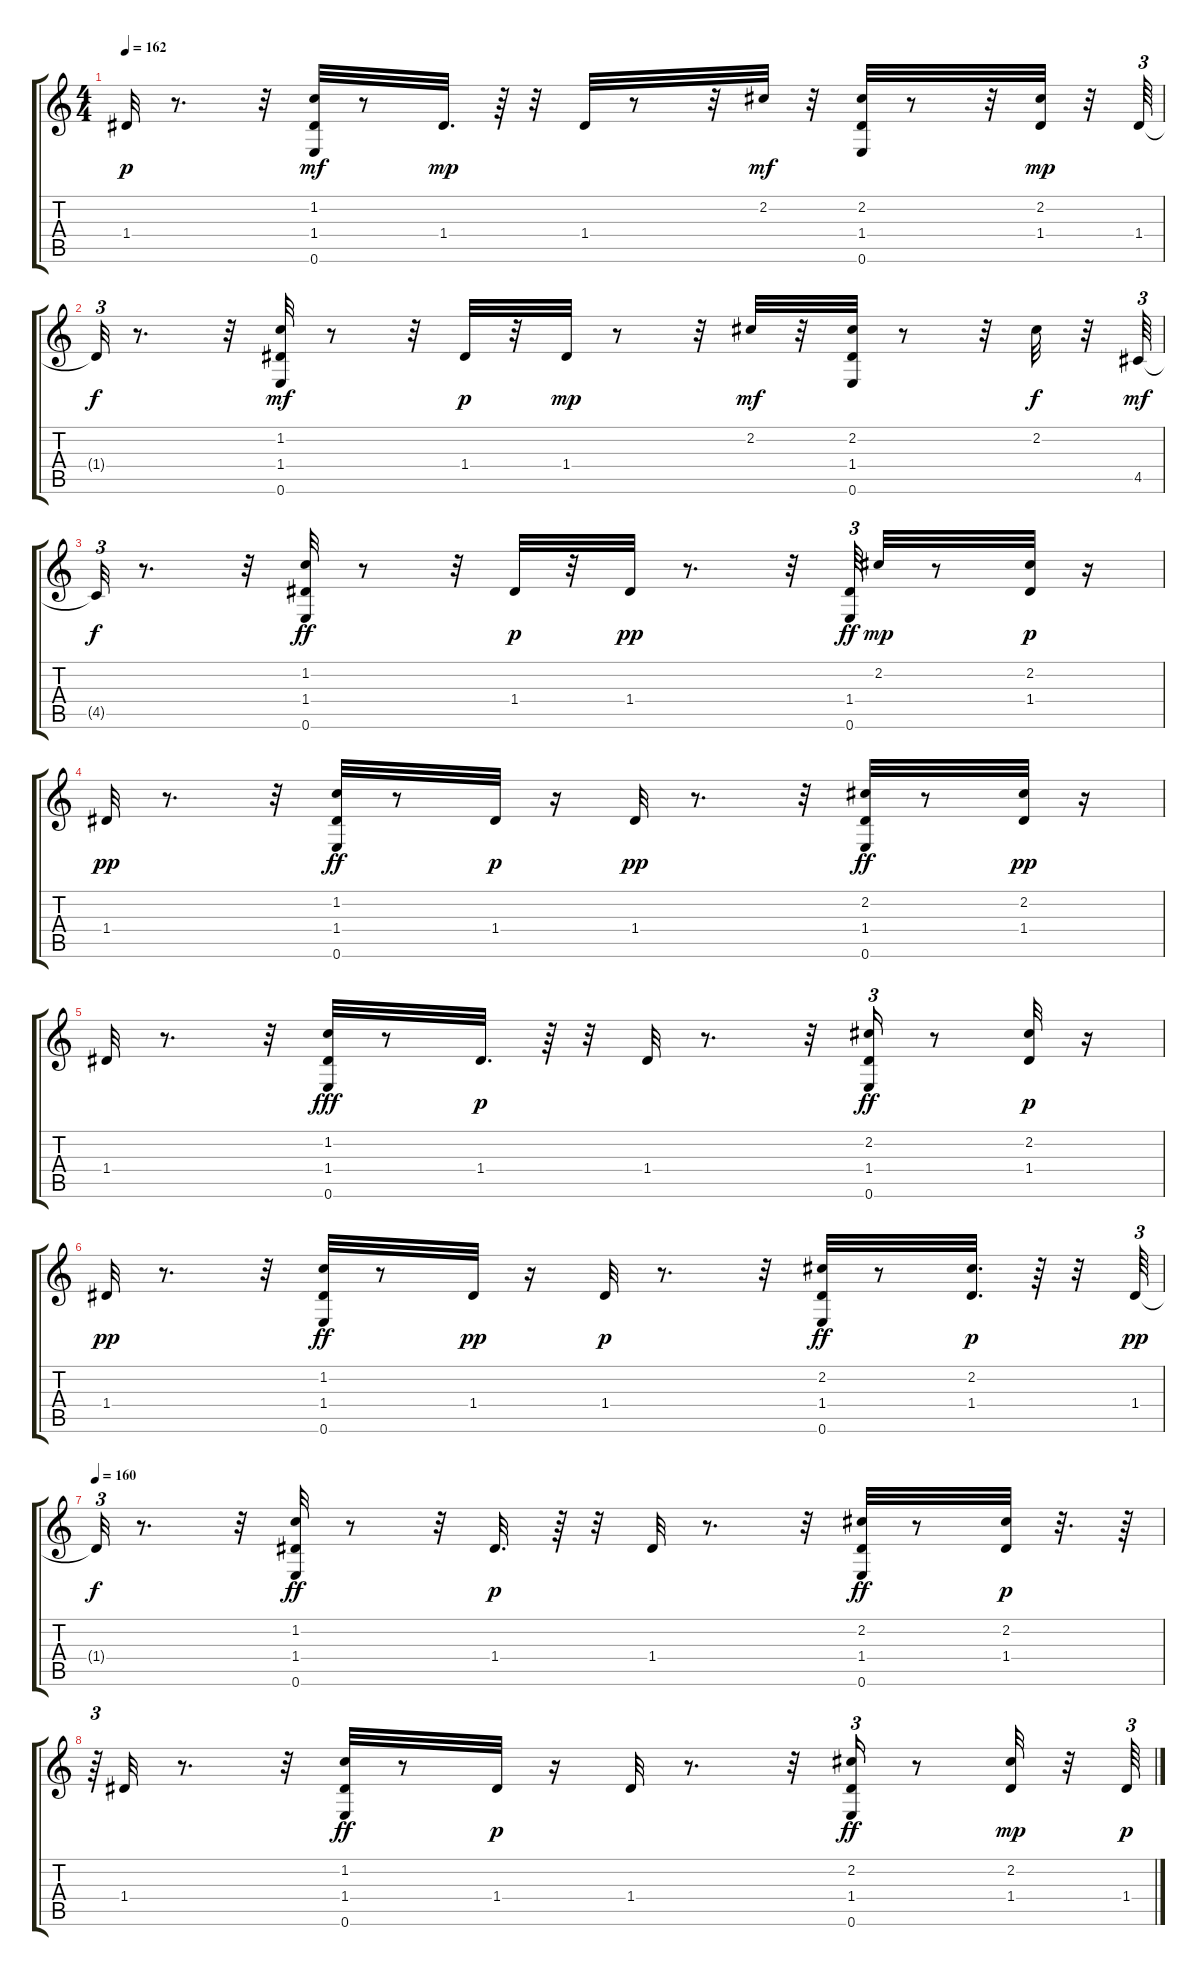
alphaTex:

\track "" {instrument acousticguitarsteel}
\staff {score tabs}
\tuning (E4 B3 G3 D3 A2 E2) {hide}
\ts (4 4)
\tempo 162
\clef g2
\ks c
1.4.32{dy p} r.8{d} r.32 (1.2 1.4 0.6).32{dy mf} r.8 1.4.32{d dy mp} r.64 r.32 1.4.32 r.8 r.32 2.2.32{dy mf} r.32 (2.2 1.4 0.6).32 r.8 r.32 (2.2 1.4).32{dy mp} r.32 1.4.64{tu (3 2)} |
1.4{t}.32{tu (3 2) dy f} r.8{d} r.32 (1.2 1.4 0.6).32{dy mf} r.8 r.32 1.4.32{dy p} r.32 1.4.32{dy mp} r.8 r.32 2.2.32{dy mf} r.32 (2.2 1.4 0.6).32 r.8 r.32 2.2.32{dy f} r.32 4.5.64{tu (3 2) dy mf} |
4.5{t}.32{tu (3 2) dy f} r.8{d} r.32 (1.2 1.4 0.6).32{dy ff} r.8 r.32 1.4.32{dy p} r.32 1.4.32{dy pp} r.8{d} r.32 (1.4 0.6).64{tu (3 2) dy ff} 2.2.32{dy mp} r.8 (2.2 1.4).32{dy p} r.16 |
1.4.32{dy pp} r.8{d} r.32 (1.2 1.4 0.6).32{dy ff} r.8 1.4.32{dy p} r.16 1.4.32{dy pp} r.8{d} r.32 (2.2 1.4 0.6).32{dy ff} r.8 (2.2 1.4).32{dy pp} r.16 |
1.4.32 r.8{d} r.32 (1.2 1.4 0.6).32{dy fff} r.8 1.4.32{d dy p} r.64 r.32 1.4.32 r.8{d} r.32 (2.2 1.4 0.6).16{tu (3 2) dy ff} r.8 (2.2 1.4).32{dy p} r.16 |
1.4.32{dy pp} r.8{d} r.32 (1.2 1.4 0.6).32{dy ff} r.8 1.4.32{dy pp} r.16 1.4.32{dy p} r.8{d} r.32 (2.2 1.4 0.6).32{dy ff} r.8 (2.2 1.4).32{d dy p} r.64 r.32 1.4.64{tu (3 2) dy pp} |
\tempo 160
1.4{t}.32{tu (3 2) dy f} r.8{d} r.32 (1.2 1.4 0.6).32{dy ff} r.8 r.32 1.4.32{d dy p} r.64 r.32 1.4.32 r.8{d} r.32 (2.2 1.4 0.6).32{dy ff} r.8 (2.2 1.4).32{dy p} r.32{d} r.64 |
r.64{tu (3 2)} 1.4.32 r.8{d} r.32 (1.2 1.4 0.6).32{dy ff} r.8 1.4.32{dy p} r.16 1.4.32 r.8{d} r.32 (2.2 1.4 0.6).16{tu (3 2) dy ff} r.8 (2.2 1.4).32{dy mp} r.32 1.4.64{tu (3 2) dy p}
